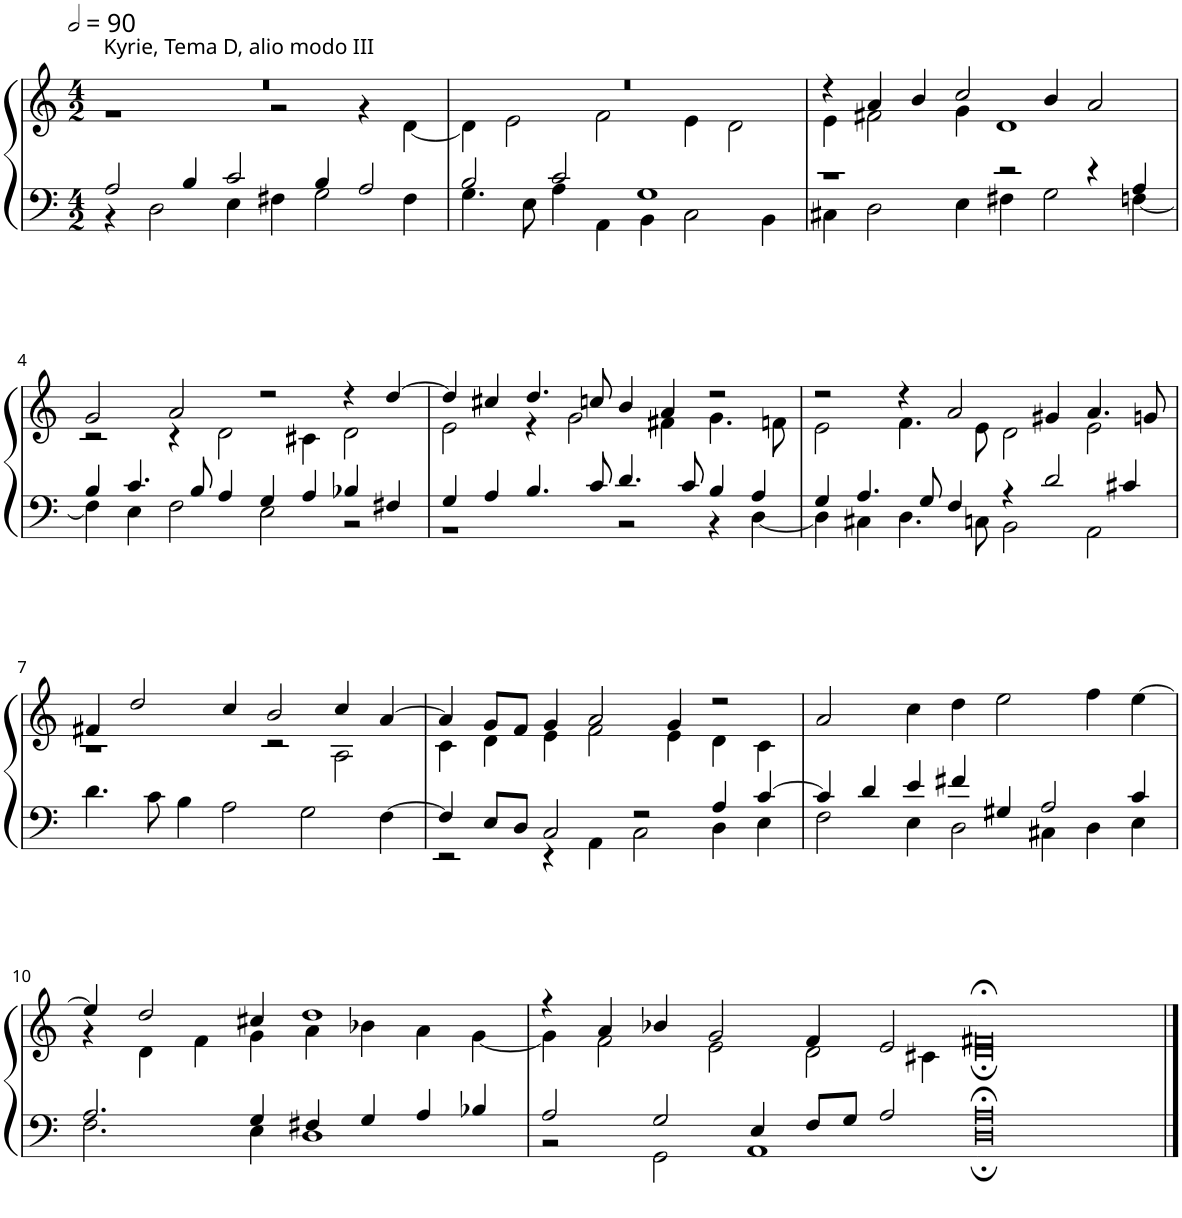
**kern	**kern
*part1	*part1
*staff2	*staff1
*I"Organ	*
*clefF4	*clefG2
*k[]	*k[]
*M4/2	*M4/2
*MM180	*MM180
=1	=1
*^	*^
!	!	!LO:TX:a:t=Kyrie, Tema D, alio modo III	!
2A/	4r	0r	1r
.	2D\	.	.
4B/	.	.	.
2c/	4E\	.	.
.	4F#X\	.	2r
4B/	2G\	.	.
2A/	.	.	4r
.	4F#\	.	[4d\
=2	=2	=2	=2
2B/	4.G\	0r	4d\]
.	.	.	2e\
.	8E\	.	.
2c/	4A\	.	.
.	4AA\	.	2f\
1G	4BB\	.	.
.	2C\	.	4e\
.	.	.	2d\
.	4BB\	.	.
=3	=3	=3	=3
1r	4C#X\	4r	4e\
.	2D\	4a/	2f#X\
.	.	4b/	.
.	4E\	2cc/	4g\
2r	4F#X\	.	1d
.	2G\	4b/	.
4r	.	2a/	.
4A/	[4Fn\	.	.
!!LO:LB:g=z	!!
=4	=4	=4	=4
4B/	4F\]	2g/	2r
4.c/	4E\	.	.
.	2F\	2a/	4r
8B/	.	.	.
4A/	.	.	2d\
4G/	2E\	2r	.
4A/	.	.	4c#X\
4B-X/	2r	4r	2d\
4F#X/	.	[4dd/	.
=5	=5	=5	=5
4G/	1r	4dd/]	2e\
4A/	.	4cc#X/	.
4.B/	.	4.dd/	4r
.	.	.	2g\
8c/	.	8ccn/	.
4.d/	2r	4b/	.
.	.	4a/	4f#X\
8c/	.	.	.
4B/	4r	2r	4.g\
4A/	[4D\	.	.
.	.	.	8fn\
=6	=6	=6	=6
4G/	4D\]	2r	2e\
4.A/	4C#X\	.	.
.	4.D\	4r	4.f\
8G/	.	.	.
4F/	.	2a/	.
.	8Cn\	.	8e\
4r	2BB\	.	2d\
2d/	.	4g#X/	.
.	2AA\	4.a/	2e\
4c#X/	.	.	.
.	.	8gn/	.
*v	*v	*	*
!!LO:LB:g=z	!!
=7	=7	=7
4.d\	4f#X/	1r
.	2dd/	.
8c\	.	.
4B\	.	.
2A\	4cc/	.
.	2b/	2r
2G\	.	.
.	4cc/	2A\
[4F\	[4a/	.
=8	=8	=8
*^	*	*
4F/]	2r	4a/]	4c\
8E/L	.	8g/L	4d\
8D/J	.	8f/J	.
2C/	4r	4g/	4e\
.	4AA\	2a/	2f\
2r	2C\	.	.
.	.	4g/	4e\
4A/	4D\	2r	4d\
[4c/	4E\	.	4c\
*	*	*v	*v
=9	=9	=9
4c/]	2F\	2a/
4d/	.	.
4e/	4E\	4cc\
4f#X/	2D\	4dd\
4G#X/	.	2ee\
2A/	4C#X\	.
.	4D\	4ff\
4c/	4E\	[4ee\
!!LO:LB:g=z
=10	=10	=10
*	*	*^
2.A/	2.F\	4ee/]	4r
.	.	2dd/	4d\
.	.	.	4f\
4G/	4E\	4cc#X/	4g\
4F#X/	1D	1dd	4a\
4G/	.	.	4b-X\
4A/	.	.	4a\
4B-X/	.	.	[4g\
=11	=11	=11	=11
2A/	2r	4r	4g\]
.	.	4a/	2f\
2G/	2GG\	4b-X/	.
.	.	2g/	2e\
4E/	1AA	.	.
8F/L	.	4f/	2d\
8G/J	.	.	.
2A/	.	2e/	.
.	.	.	4c#X\
=12-	=12-	=12-	=12-
0A;<	0D;	0f#X;<	0d;
*v	*v	*	*
*	*v	*v
==	==
*-	*-
